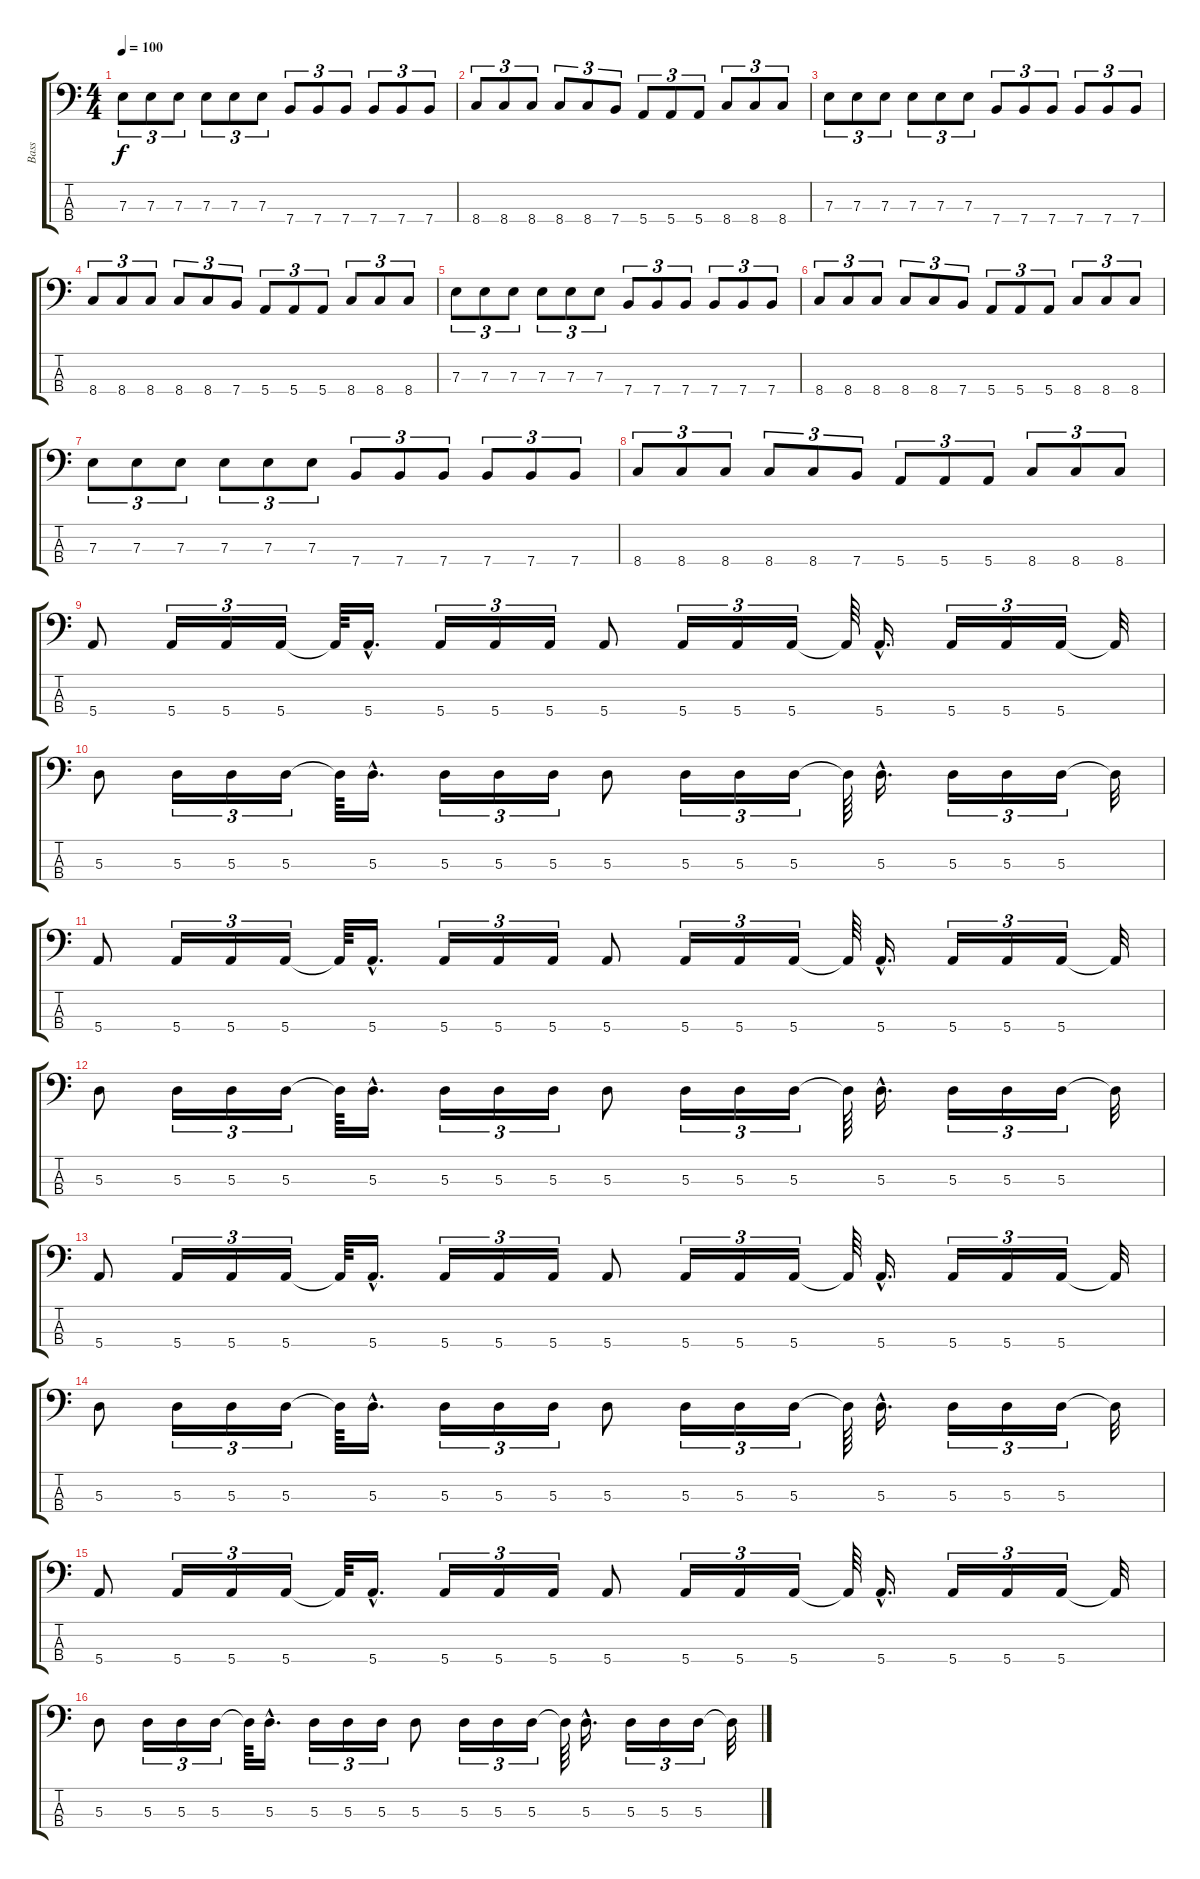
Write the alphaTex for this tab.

\track ("Bass" "Bass") {instrument electricbassfinger}
\staff {score tabs}
\tuning (G2 D2 A1 E1) {hide}
\ts (4 4)
\tempo 100
\clef f4
\ks c
7.3.8{tu (3 2) dy f} 7.3.8{tu (3 2)} 7.3.8{tu (3 2)} 7.3.8{tu (3 2)} 7.3.8{tu (3 2)} 7.3.8{tu (3 2)} 7.4.8{tu (3 2)} 7.4.8{tu (3 2)} 7.4.8{tu (3 2)} 7.4.8{tu (3 2)} 7.4.8{tu (3 2)} 7.4.8{tu (3 2)} |
8.4.8{tu (3 2)} 8.4.8{tu (3 2)} 8.4.8{tu (3 2)} 8.4.8{tu (3 2)} 8.4.8{tu (3 2)} 7.4.8{tu (3 2)} 5.4.8{tu (3 2)} 5.4.8{tu (3 2)} 5.4.8{tu (3 2)} 8.4.8{tu (3 2)} 8.4.8{tu (3 2)} 8.4.8{tu (3 2)} |
7.3.8{tu (3 2)} 7.3.8{tu (3 2)} 7.3.8{tu (3 2)} 7.3.8{tu (3 2)} 7.3.8{tu (3 2)} 7.3.8{tu (3 2)} 7.4.8{tu (3 2)} 7.4.8{tu (3 2)} 7.4.8{tu (3 2)} 7.4.8{tu (3 2)} 7.4.8{tu (3 2)} 7.4.8{tu (3 2)} |
8.4.8{tu (3 2)} 8.4.8{tu (3 2)} 8.4.8{tu (3 2)} 8.4.8{tu (3 2)} 8.4.8{tu (3 2)} 7.4.8{tu (3 2)} 5.4.8{tu (3 2)} 5.4.8{tu (3 2)} 5.4.8{tu (3 2)} 8.4.8{tu (3 2)} 8.4.8{tu (3 2)} 8.4.8{tu (3 2)} |
7.3.8{tu (3 2)} 7.3.8{tu (3 2)} 7.3.8{tu (3 2)} 7.3.8{tu (3 2)} 7.3.8{tu (3 2)} 7.3.8{tu (3 2)} 7.4.8{tu (3 2)} 7.4.8{tu (3 2)} 7.4.8{tu (3 2)} 7.4.8{tu (3 2)} 7.4.8{tu (3 2)} 7.4.8{tu (3 2)} |
8.4.8{tu (3 2)} 8.4.8{tu (3 2)} 8.4.8{tu (3 2)} 8.4.8{tu (3 2)} 8.4.8{tu (3 2)} 7.4.8{tu (3 2)} 5.4.8{tu (3 2)} 5.4.8{tu (3 2)} 5.4.8{tu (3 2)} 8.4.8{tu (3 2)} 8.4.8{tu (3 2)} 8.4.8{tu (3 2)} |
7.3.8{tu (3 2)} 7.3.8{tu (3 2)} 7.3.8{tu (3 2)} 7.3.8{tu (3 2)} 7.3.8{tu (3 2)} 7.3.8{tu (3 2)} 7.4.8{tu (3 2)} 7.4.8{tu (3 2)} 7.4.8{tu (3 2)} 7.4.8{tu (3 2)} 7.4.8{tu (3 2)} 7.4.8{tu (3 2)} |
8.4.8{tu (3 2)} 8.4.8{tu (3 2)} 8.4.8{tu (3 2)} 8.4.8{tu (3 2)} 8.4.8{tu (3 2)} 7.4.8{tu (3 2)} 5.4.8{tu (3 2)} 5.4.8{tu (3 2)} 5.4.8{tu (3 2)} 8.4.8{tu (3 2)} 8.4.8{tu (3 2)} 8.4.8{tu (3 2)} |
5.4.8 5.4.16{tu (3 2)} 5.4.16{tu (3 2)} 5.4.16{tu (3 2)} 5.4{t}.64 5.4{hac}.16{d} 5.4.16{tu (3 2)} 5.4.16{tu (3 2)} 5.4.16{tu (3 2)} 5.4.8 5.4.16{tu (3 2)} 5.4.16{tu (3 2)} 5.4.16{tu (3 2)} 5.4{t}.64 5.4{hac}.16{d} 5.4.16{tu (3 2)} 5.4.16{tu (3 2)} 5.4.16{tu (3 2)} 5.4{t}.32 |
5.3.8 5.3.16{tu (3 2)} 5.3.16{tu (3 2)} 5.3.16{tu (3 2)} 5.3{t}.64 5.3{hac}.16{d} 5.3.16{tu (3 2)} 5.3.16{tu (3 2)} 5.3.16{tu (3 2)} 5.3.8 5.3.16{tu (3 2)} 5.3.16{tu (3 2)} 5.3.16{tu (3 2)} 5.3{t}.64 5.3{hac}.16{d} 5.3.16{tu (3 2)} 5.3.16{tu (3 2)} 5.3.16{tu (3 2)} 5.3{t}.32 |
5.4.8 5.4.16{tu (3 2)} 5.4.16{tu (3 2)} 5.4.16{tu (3 2)} 5.4{t}.64 5.4{hac}.16{d} 5.4.16{tu (3 2)} 5.4.16{tu (3 2)} 5.4.16{tu (3 2)} 5.4.8 5.4.16{tu (3 2)} 5.4.16{tu (3 2)} 5.4.16{tu (3 2)} 5.4{t}.64 5.4{hac}.16{d} 5.4.16{tu (3 2)} 5.4.16{tu (3 2)} 5.4.16{tu (3 2)} 5.4{t}.32 |
5.3.8 5.3.16{tu (3 2)} 5.3.16{tu (3 2)} 5.3.16{tu (3 2)} 5.3{t}.64 5.3{hac}.16{d} 5.3.16{tu (3 2)} 5.3.16{tu (3 2)} 5.3.16{tu (3 2)} 5.3.8 5.3.16{tu (3 2)} 5.3.16{tu (3 2)} 5.3.16{tu (3 2)} 5.3{t}.64 5.3{hac}.16{d} 5.3.16{tu (3 2)} 5.3.16{tu (3 2)} 5.3.16{tu (3 2)} 5.3{t}.32 |
5.4.8 5.4.16{tu (3 2)} 5.4.16{tu (3 2)} 5.4.16{tu (3 2)} 5.4{t}.64 5.4{hac}.16{d} 5.4.16{tu (3 2)} 5.4.16{tu (3 2)} 5.4.16{tu (3 2)} 5.4.8 5.4.16{tu (3 2)} 5.4.16{tu (3 2)} 5.4.16{tu (3 2)} 5.4{t}.64 5.4{hac}.16{d} 5.4.16{tu (3 2)} 5.4.16{tu (3 2)} 5.4.16{tu (3 2)} 5.4{t}.32 |
5.3.8 5.3.16{tu (3 2)} 5.3.16{tu (3 2)} 5.3.16{tu (3 2)} 5.3{t}.64 5.3{hac}.16{d} 5.3.16{tu (3 2)} 5.3.16{tu (3 2)} 5.3.16{tu (3 2)} 5.3.8 5.3.16{tu (3 2)} 5.3.16{tu (3 2)} 5.3.16{tu (3 2)} 5.3{t}.64 5.3{hac}.16{d} 5.3.16{tu (3 2)} 5.3.16{tu (3 2)} 5.3.16{tu (3 2)} 5.3{t}.32 |
5.4.8 5.4.16{tu (3 2)} 5.4.16{tu (3 2)} 5.4.16{tu (3 2)} 5.4{t}.64 5.4{hac}.16{d} 5.4.16{tu (3 2)} 5.4.16{tu (3 2)} 5.4.16{tu (3 2)} 5.4.8 5.4.16{tu (3 2)} 5.4.16{tu (3 2)} 5.4.16{tu (3 2)} 5.4{t}.64 5.4{hac}.16{d} 5.4.16{tu (3 2)} 5.4.16{tu (3 2)} 5.4.16{tu (3 2)} 5.4{t}.32 |
5.3.8 5.3.16{tu (3 2)} 5.3.16{tu (3 2)} 5.3.16{tu (3 2)} 5.3{t}.64 5.3{hac}.16{d} 5.3.16{tu (3 2)} 5.3.16{tu (3 2)} 5.3.16{tu (3 2)} 5.3.8 5.3.16{tu (3 2)} 5.3.16{tu (3 2)} 5.3.16{tu (3 2)} 5.3{t}.64 5.3{hac}.16{d} 5.3.16{tu (3 2)} 5.3.16{tu (3 2)} 5.3.16{tu (3 2)} 5.3{t}.32
